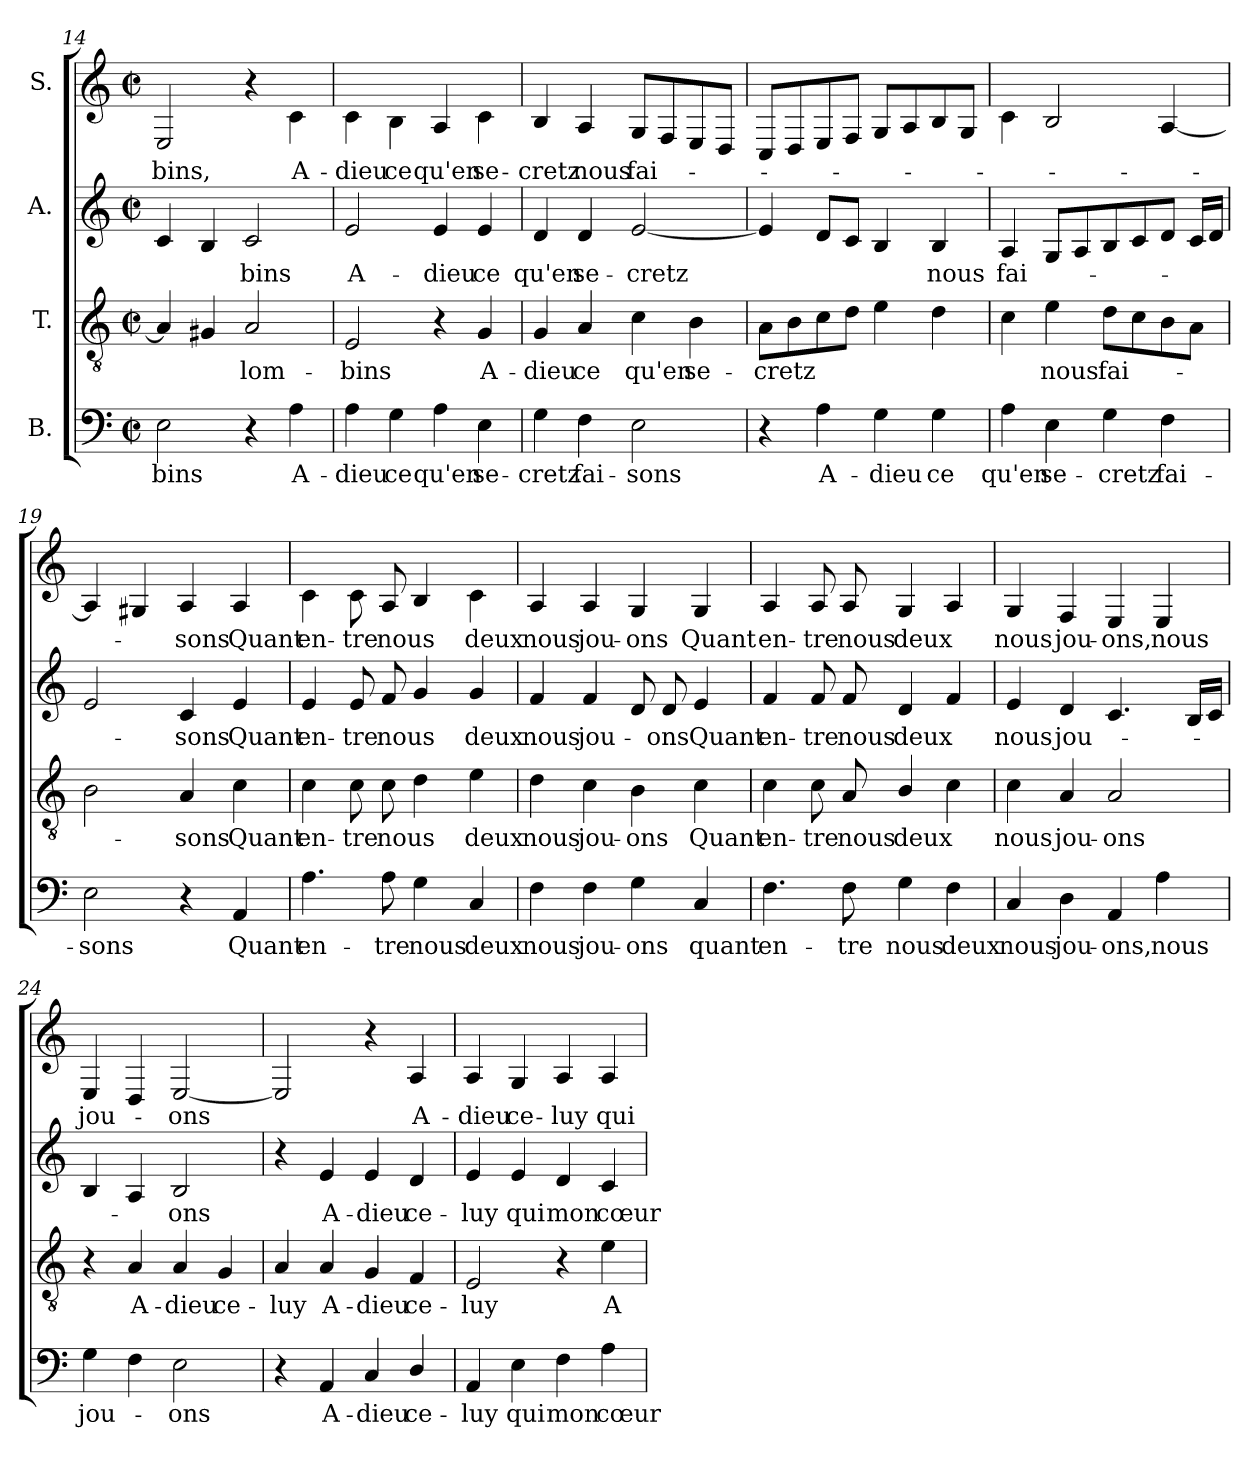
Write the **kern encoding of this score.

**kern	**text	**kern	**text	**kern	**text	**kern	**text
*part4	*part4	*part3	*part3	*part2	*part2	*part1	*part1
*staff4	*staff4	*staff3	*staff3	*staff2	*staff2	*staff1	*staff1
*I"B.	*	*I"T.	*	*I"A.	*	*I"S.	*
*clefF4	*	*clefGv2	*	*clefG2	*	*clefG2	*
*	*	*ITrd-7c-12	*	*	*	*ITrd-7c-12	*
*k[]	*	*k[]	*	*k[]	*	*k[]	*
*C:	*	*C:	*	*C:	*	*C:	*
*M2/2	*	*M2/2	*	*M2/2	*	*M2/2	*
*met(c|)	*	*met(c|)	*	*met(c|)	*	*met(c|)	*
=14	=14	=14	=14	=14	=14	=14	=14
2E\	-bins	4a/]	.	4c/	.	2e/	-bins,
.	.	4g#X/	.	4B/	.	.	.
4r	.	2a/	-lom-	2c/	-bins	4r	.
4A\	A-	.	.	.	.	4cc\	A-
=15	=15	=15	=15	=15	=15	=15	=15
4A\	-dieu	2e/	-bins	2e/	A-	4cc\	-dieu
4G\	ce	.	.	.	.	4b\	ce
4A\	qu'en	4r	.	4e/	-dieu	4a/	qu'en
4E\	se-	4g/	A-	4e/	ce	4cc\	se-
=16	=16	=16	=16	=16	=16	=16	=16
4G\	-cretz	4g/	-dieu	4d/	qu'en	4b/	-cretz
4F\	fai-	4a/	ce	4d/	se-	4a/	nous
2E\	-sons	4cc\	qu'en	[2e/	-cretz	8g/L	fai-
.	.	.	.	.	.	8f/	.
.	.	4b\	se-	.	.	8e/	.
.	.	.	.	.	.	8d/J	.
!!LO:PB:g=z
=17	=17	=17	=17	=17	=17	=17	=17
4r	.	8a\L	-cretz	4e/]	.	8c/L	.
.	.	8b\	.	.	.	8d/	.
4A\	A-	8cc\	.	8d/L	.	8e/	.
.	.	8dd\J	.	8c/J	.	8f/J	.
4G\	-dieu	4ee\	.	4B/	.	8g/L	.
.	.	.	.	.	.	8a/	.
4G\	ce	4dd\	.	4B/	nous	8b/	.
.	.	.	.	.	.	8g/J	.
=18	=18	=18	=18	=18	=18	=18	=18
4A\	qu'en	4cc\	.	4A/	fai-	4cc\	.
4E\	se-	4ee\	nous	8G/L	.	2b/	.
.	.	.	.	8A/	.	.	.
4G\	-cretz	8dd\L	fai-	8B/	.	.	.
.	.	8cc\	.	8c/	.	.	.
4F\	fai-	8b\	.	8d/J	.	[4a/	.
.	.	8a\J	.	16c/LL	.	.	.
.	.	.	.	16d/JJ	.	.	.
=19	=19	=19	=19	=19	=19	=19	=19
2E\	-sons	2b\	.	2e/	.	4a/]	.
.	.	.	.	.	.	4g#X/	.
4r	.	4a/	-sons	4c/	-sons	4a/	-sons
4AA/	Quant	4cc\	Quant	4e/	Quant	4a/	Quant
=20	=20	=20	=20	=20	=20	=20	=20
4.A\	en-	4cc\	en-	4e/	en-	4cc\	en-
.	.	8cc\	-tre	8e/	-tre	8cc\	-tre
8A\	-tre	8cc\	nous	8f/	nous	8a/	nous
4G\	nous	4dd\	.	4g/	.	4b/	.
4C/	deux	4ee\	deux	4g/	deux	4cc\	deux
=21	=21	=21	=21	=21	=21	=21	=21
4F\	nous	4dd\	nous	4f/	nous	4a/	nous
4F\	jou-	4cc\	jou-	4f/	jou-	4a/	jou-
4G\	-ons	4b\	-ons	8d/	.	4g/	-ons
.	.	.	.	8d/	-ons	.	.
4C/	quant	4cc\	Quant	4e/	Quant	4g/	Quant
!!LO:LB:g=z
=22	=22	=22	=22	=22	=22	=22	=22
4.F\	en-	4cc\	en-	4f/	en-	4a/	en-
.	.	8cc\	-tre	8f/	-tre	8a/	-tre
8F\	-tre	8a/	nous	8f/	nous	8a/	nous
4G\	nous	4b/	deux	4d/	deux	4g/	deux
4F\	deux	4cc\	.	4f/	.	4a/	.
=23	=23	=23	=23	=23	=23	=23	=23
4C/	nous	4cc\	nous	4e/	nous	4g/	nous
4D\	jou-	4a/	jou-	4d/	jou-	4f/	jou-
4AA/	-ons,	2a/	-ons	4.c/	.	4e/	-ons,
4A\	nous	.	.	.	.	4e/	nous
.	.	.	.	16B/LL	.	.	.
.	.	.	.	16c/JJ	.	.	.
=24	=24	=24	=24	=24	=24	=24	=24
4G\	jou-	4r	.	4B/	.	4e/	jou-
4F\	.	4a/	A-	4A/	.	4d/	.
2E\	-ons	4a/	-dieu	2B/	-ons	[2e/	-ons
.	.	4g/	ce-	.	.	.	.
=25	=25	=25	=25	=25	=25	=25	=25
4r	.	4a/	-luy	4r	.	2e/]	.
4AA/	A-	4a/	A-	4e/	A-	.	.
4C/	-dieu	4g/	-dieu	4e/	-dieu	4r	.
4D/	ce-	4f/	ce-	4d/	ce-	4a/	A-
=26	=26	=26	=26	=26	=26	=26	=26
4AA/	-luy	2e/	-luy	4e/	-luy	4a/	-dieu
4E\	qui	.	.	4e/	qui	4g/	ce-
4F\	mon	4r	.	4d/	mon	4a/	-luy
4A\	cœur	4ee\	A-	4c/	cœur	4a/	qui
=	=	=	=	=	=	=	=
*-	*-	*-	*-	*-	*-	*-	*-
